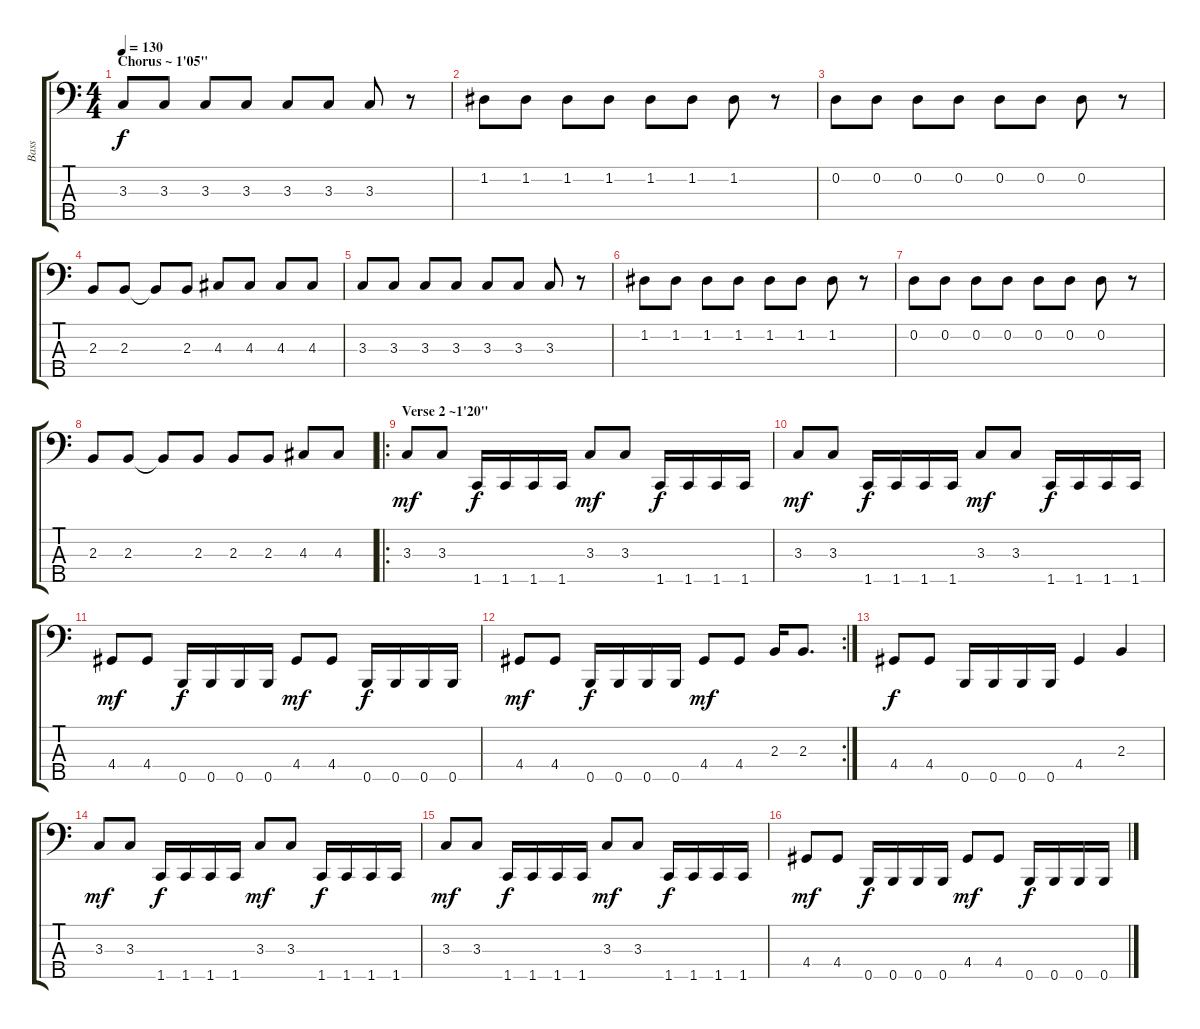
\track ("Bass" "Bass") {instrument electricbassfinger}
\staff {score tabs}
\tuning (G2 D2 A1 E1 B0) {hide}
\ts (4 4)
\section ("" "Chorus ~ 1'05\"")
\tempo 130
\clef f4
\ks c
3.3.8{dy f} 3.3.8 3.3.8 3.3.8 3.3.8 3.3.8 3.3.8 r.8 |
1.2.8 1.2.8 1.2.8 1.2.8 1.2.8 1.2.8 1.2.8 r.8 |
0.2.8 0.2.8 0.2.8 0.2.8 0.2.8 0.2.8 0.2.8 r.8 |
2.3.8 2.3.8 2.3{t}.8 2.3.8 4.3.8 4.3.8 4.3.8 4.3.8 |
3.3.8 3.3.8 3.3.8 3.3.8 3.3.8 3.3.8 3.3.8 r.8 |
1.2.8 1.2.8 1.2.8 1.2.8 1.2.8 1.2.8 1.2.8 r.8 |
0.2.8 0.2.8 0.2.8 0.2.8 0.2.8 0.2.8 0.2.8 r.8 |
2.3.8 2.3.8 2.3{t}.8 2.3.8 2.3.8 2.3.8 4.3.8 4.3.8 |
\ro
\section ("" "Verse 2 ~1'20\"")
3.3.8{dy mf} 3.3.8 1.5.16{dy f} 1.5.16 1.5.16 1.5.16 3.3.8{dy mf} 3.3.8 1.5.16{dy f} 1.5.16 1.5.16 1.5.16 |
3.3.8{dy mf} 3.3.8 1.5.16{dy f} 1.5.16 1.5.16 1.5.16 3.3.8{dy mf} 3.3.8 1.5.16{dy f} 1.5.16 1.5.16 1.5.16 |
4.4.8{dy mf} 4.4.8 0.5.16{dy f} 0.5.16 0.5.16 0.5.16 4.4.8{dy mf} 4.4.8 0.5.16{dy f} 0.5.16 0.5.16 0.5.16 |
\rc 2
4.4.8{dy mf} 4.4.8 0.5.16{dy f} 0.5.16 0.5.16 0.5.16 4.4.8{dy mf} 4.4.8 2.3.16 2.3.8{d} |
4.4.8{dy f} 4.4.8 0.5.16 0.5.16 0.5.16 0.5.16 4.4.4 2.3.4 |
3.3.8{dy mf} 3.3.8 1.5.16{dy f} 1.5.16 1.5.16 1.5.16 3.3.8{dy mf} 3.3.8 1.5.16{dy f} 1.5.16 1.5.16 1.5.16 |
3.3.8{dy mf} 3.3.8 1.5.16{dy f} 1.5.16 1.5.16 1.5.16 3.3.8{dy mf} 3.3.8 1.5.16{dy f} 1.5.16 1.5.16 1.5.16 |
4.4.8{dy mf} 4.4.8 0.5.16{dy f} 0.5.16 0.5.16 0.5.16 4.4.8{dy mf} 4.4.8 0.5.16{dy f} 0.5.16 0.5.16 0.5.16
